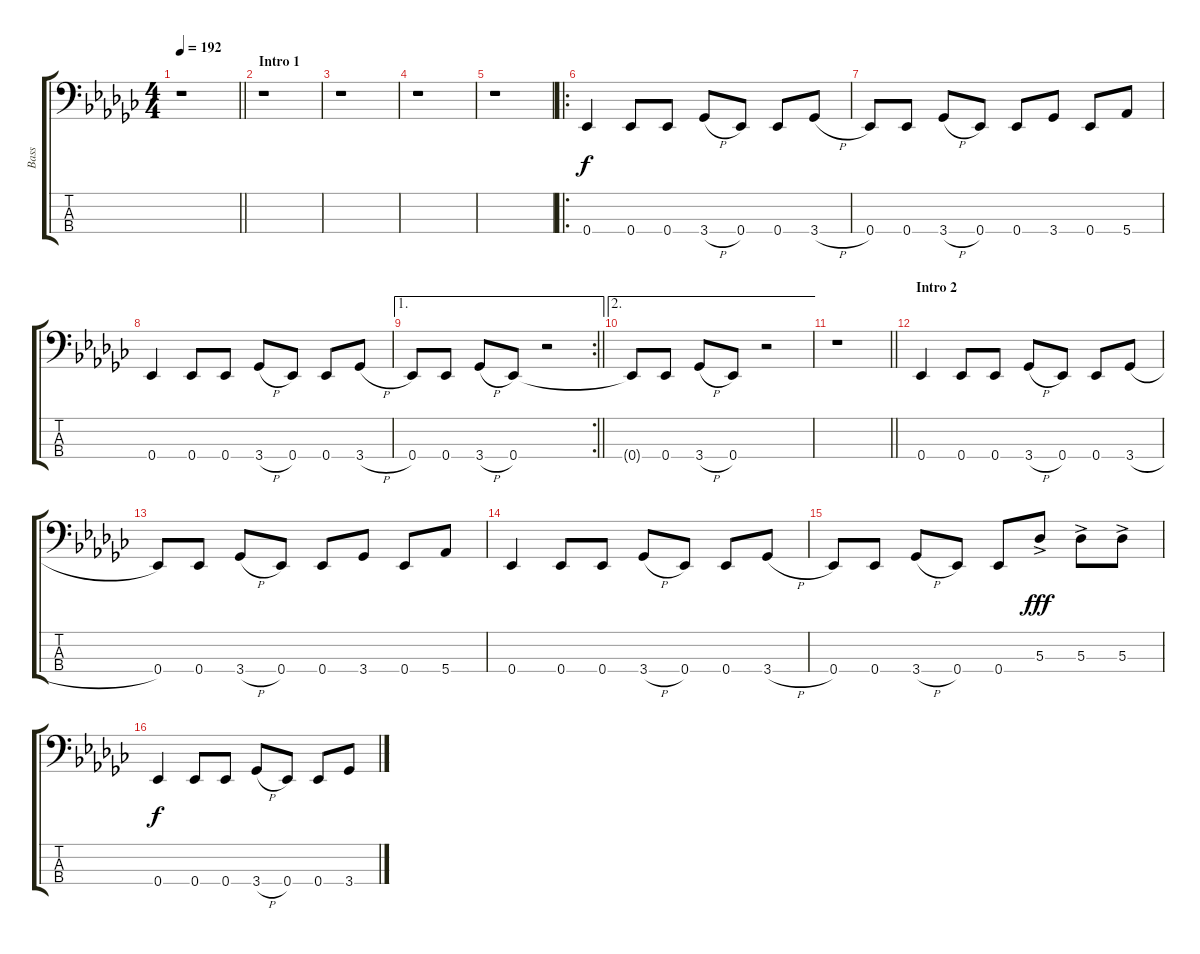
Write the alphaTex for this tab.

\track ("Bass" "Bass") {instrument electricbasspick}
\staff {score tabs}
\tuning (Gb2 Db2 Ab1 Eb1) {hide}
\ts (4 4)
\tempo 192
\clef f4
\barLineRight lightlight
\ks ebminor
r.1{dy f instrument electricbasspick} |
\section ("" "Intro 1")
r.1 |
r.1 |
r.1 |
r.1 |
\ro
0.4.4 0.4.8 0.4.8 3.4{h}.8 0.4.8 0.4.8 3.4{h}.8 |
0.4.8 0.4.8 3.4{h}.8 0.4.8 0.4.8 3.4.8 0.4.8 5.4.8 |
0.4.4 0.4.8 0.4.8 3.4{h}.8 0.4.8 0.4.8 3.4{h}.8 |
\ae 1
\rc 2
\barLineRight lightlight
0.4.8 0.4.8 3.4{h}.8 0.4.8 r.2 |
\ae 2
0.4{t}.8 0.4.8 3.4{h}.8 0.4.8 r.2 |
\barLineRight lightlight
r.1 |
\section ("" "Intro 2")
0.4.4 0.4.8 0.4.8 3.4{h}.8 0.4.8 0.4.8 3.4{h}.8 |
0.4.8 0.4.8 3.4{h}.8 0.4.8 0.4.8 3.4.8 0.4.8 5.4.8 |
0.4.4 0.4.8 0.4.8 3.4{h}.8 0.4.8 0.4.8 3.4{h}.8 |
0.4.8 0.4.8 3.4{h}.8 0.4.8 0.4.8 5.3{ac}.8{dy fff} 5.3{ac}.8 5.3{ac}.8 |
0.4.4{dy f} 0.4.8 0.4.8 3.4{h}.8 0.4.8 0.4.8 3.4{h}.8
